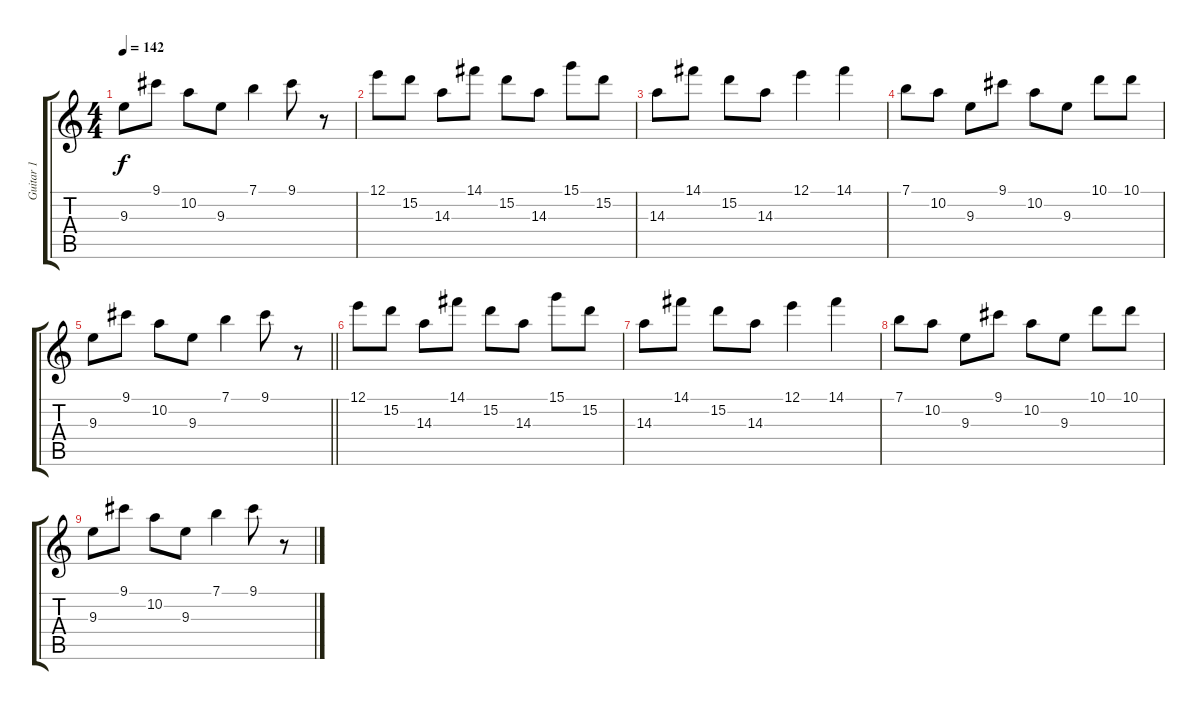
\track ("Guitar 1" "Guitar 1") {instrument overdrivenguitar}
\staff {score tabs}
\tuning (E4 B3 G3 D3 A2 E2) {hide}
\ts (4 4)
\tempo 142
\clef g2
\ks c
9.3.8{dy f} 9.1.8 10.2.8 9.3.8 7.1.4 9.1.8 r.8 |
12.1.8{instrument electricguitarclean} 15.2.8 14.3.8 14.1.8 15.2.8 14.3.8 15.1.8 15.2.8 |
14.3.8 14.1.8 15.2.8 14.3.8 12.1.4 14.1.4 |
7.1.8 10.2.8 9.3.8 9.1.8 10.2.8 9.3.8 10.1.8 10.1.8 |
\barLineRight lightlight
9.3.8 9.1.8 10.2.8 9.3.8 7.1.4 9.1.8 r.8 |
12.1.8{instrument electricguitarclean} 15.2.8 14.3.8 14.1.8 15.2.8 14.3.8 15.1.8 15.2.8 |
14.3.8 14.1.8 15.2.8 14.3.8 12.1.4 14.1.4 |
7.1.8 10.2.8 9.3.8 9.1.8 10.2.8 9.3.8 10.1.8 10.1.8 |
9.3.8 9.1.8 10.2.8 9.3.8 7.1.4 9.1.8 r.8
